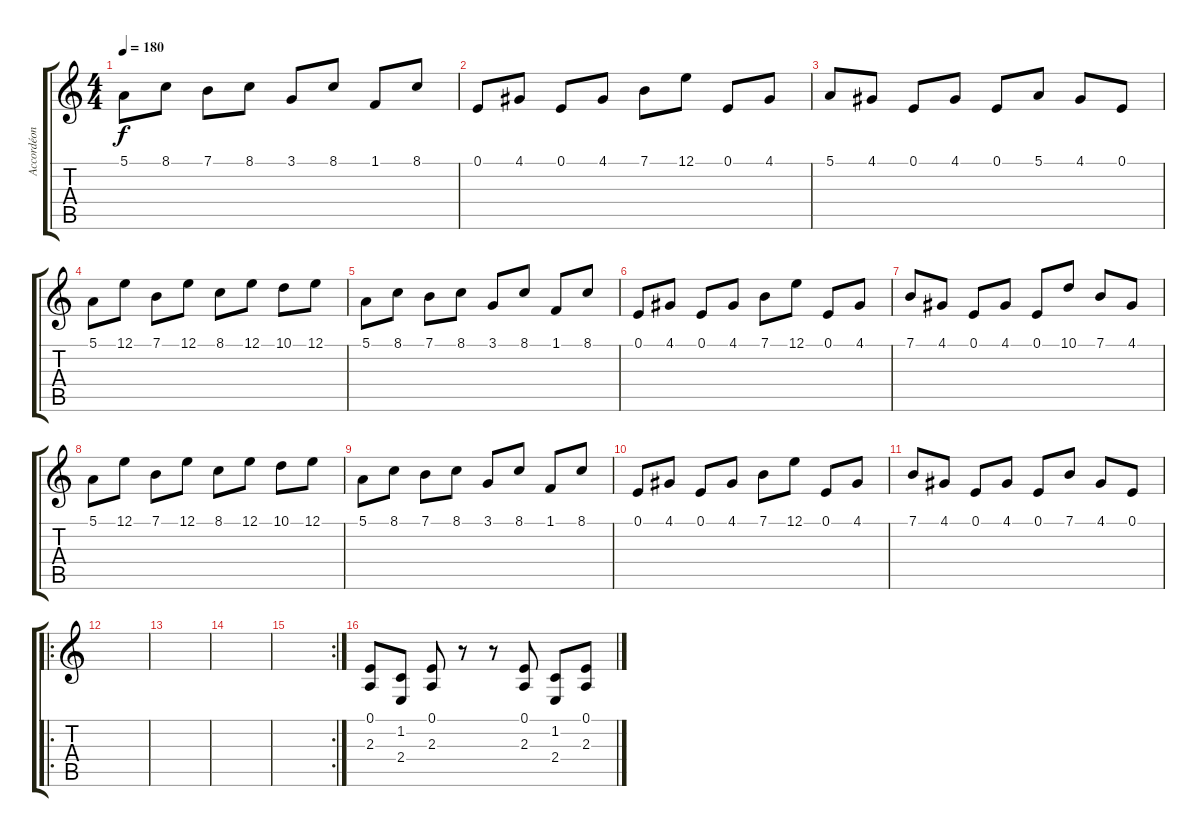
\track ("Accordéon" "Accordéon") {instrument accordion}
\staff {score tabs}
\tuning (E4 B3 G3 D3 A2 E2) {hide}
\ts (4 4)
\tempo 180
\clef g2
\ks c
5.1.8{dy f} 8.1.8 7.1.8 8.1.8 3.1.8 8.1.8 1.1.8 8.1.8 |
0.1.8 4.1.8 0.1.8 4.1.8 7.1.8 12.1.8 0.1.8 4.1.8 |
5.1.8 4.1.8 0.1.8 4.1.8 0.1.8 5.1.8 4.1.8 0.1.8 |
5.1.8 12.1.8 7.1.8 12.1.8 8.1.8 12.1.8 10.1.8 12.1.8 |
5.1.8 8.1.8 7.1.8 8.1.8 3.1.8 8.1.8 1.1.8 8.1.8 |
0.1.8 4.1.8 0.1.8 4.1.8 7.1.8 12.1.8 0.1.8 4.1.8 |
7.1.8 4.1.8 0.1.8 4.1.8 0.1.8 10.1.8 7.1.8 4.1.8 |
5.1.8 12.1.8 7.1.8 12.1.8 8.1.8 12.1.8 10.1.8 12.1.8 |
5.1.8 8.1.8 7.1.8 8.1.8 3.1.8 8.1.8 1.1.8 8.1.8 |
0.1.8 4.1.8 0.1.8 4.1.8 7.1.8 12.1.8 0.1.8 4.1.8 |
7.1.8 4.1.8 0.1.8 4.1.8 0.1.8 7.1.8 4.1.8 0.1.8 |
\ro
|
|
|
\rc 2
|
(0.1 2.3).8 (1.2 2.4).8 (0.1 2.3).8 r.8 r.8 (0.1 2.3).8 (1.2 2.4).8 (0.1 2.3).8
